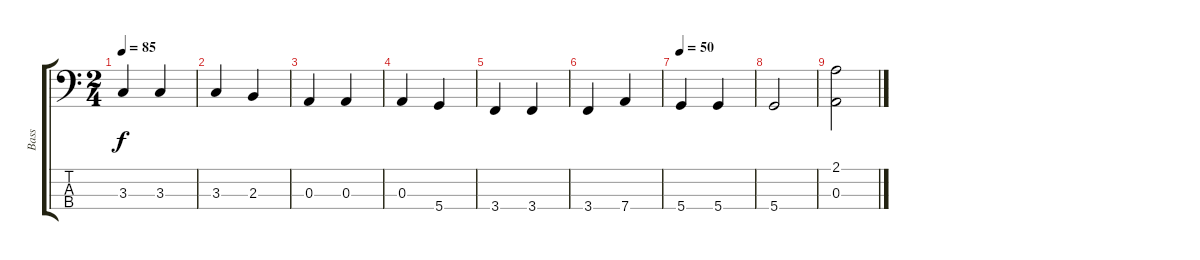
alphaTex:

\track ("Bass" "Bass") {instrument fretlessbass}
\staff {score tabs}
\tuning (G2 D2 A1 D1) {hide}
\ts (2 4)
\tempo 85
\clef f4
\ks c
3.3.4{dy f} 3.3.4 |
3.3.4 2.3.4 |
0.3.4 0.3.4 |
0.3.4 5.4.4 |
3.4.4 3.4.4 |
3.4.4 7.4.4 |
\tempo 50
5.4.4 5.4.4 |
5.4.2 |
(2.1 0.3).2
